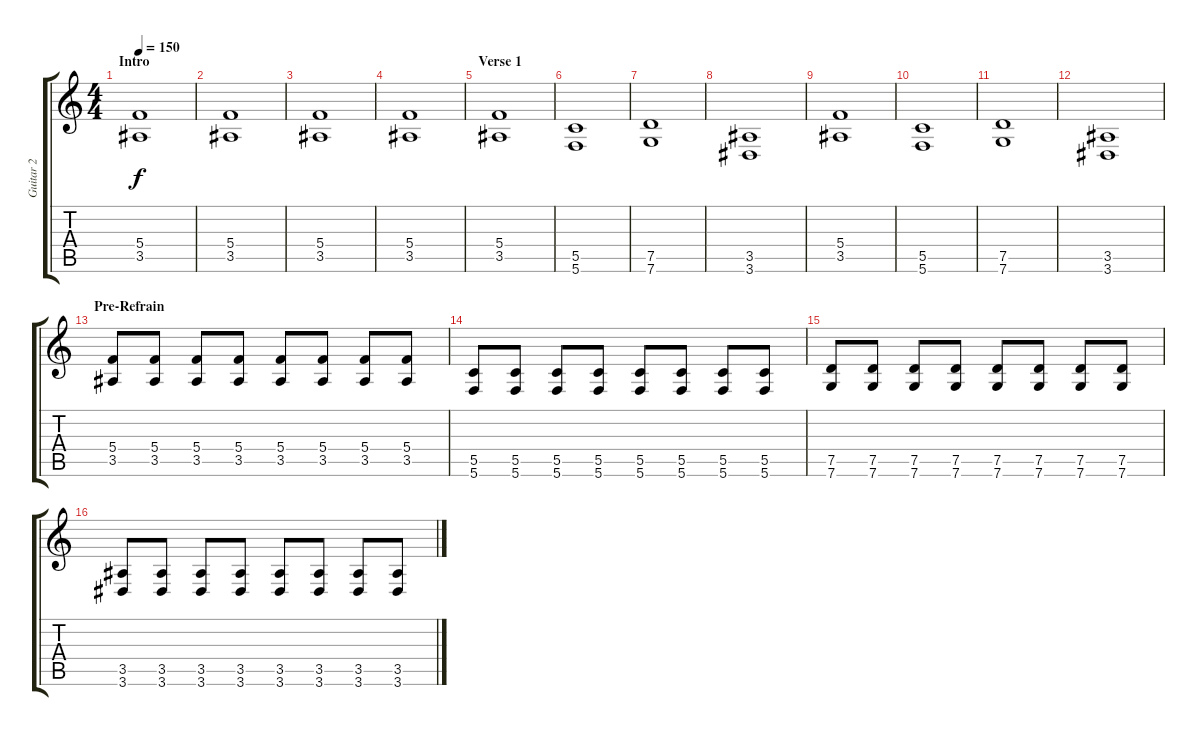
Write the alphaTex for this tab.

\track ("Guitar 2" "Guitar 2") {instrument distortionguitar}
\staff {score tabs}
\tuning (D4 A3 F3 C3 G2 C2) {hide}
\ts (4 4)
\section ("" "Intro")
\tempo 150
\clef g2
\ks c
(5.4 3.5).1{dy f instrument distortionguitar} |
(5.4 3.5).1 |
(5.4 3.5).1 |
(5.4 3.5).1 |
\section ("" "Verse 1")
(5.4 3.5).1 |
(5.5 5.6).1 |
(7.5 7.6).1 |
(3.5 3.6).1 |
(5.4 3.5).1 |
(5.5 5.6).1 |
(7.5 7.6).1 |
(3.5 3.6).1 |
\section ("" "Pre-Refrain")
(5.4 3.5).8 (5.4 3.5).8 (5.4 3.5).8 (5.4 3.5).8 (5.4 3.5).8 (5.4 3.5).8 (5.4 3.5).8 (5.4 3.5).8 |
(5.5 5.6).8 (5.5 5.6).8 (5.5 5.6).8 (5.5 5.6).8 (5.5 5.6).8 (5.5 5.6).8 (5.5 5.6).8 (5.5 5.6).8 |
(7.5 7.6).8 (7.5 7.6).8 (7.5 7.6).8 (7.5 7.6).8 (7.5 7.6).8 (7.5 7.6).8 (7.5 7.6).8 (7.5 7.6).8 |
(3.5 3.6).8 (3.5 3.6).8 (3.5 3.6).8 (3.5 3.6).8 (3.5 3.6).8 (3.5 3.6).8 (3.5 3.6).8 (3.5 3.6).8
